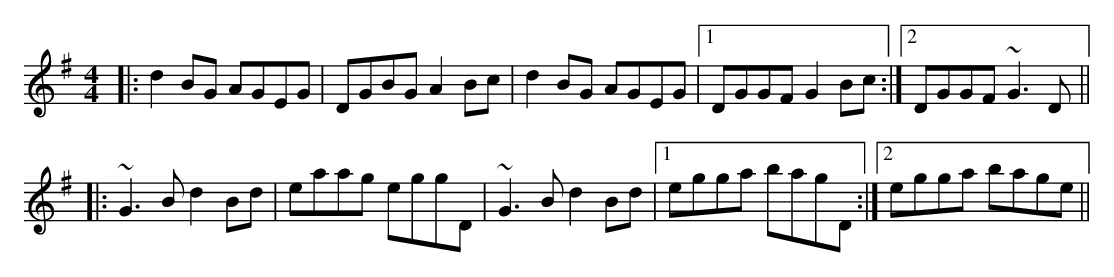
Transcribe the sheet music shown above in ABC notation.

X:1
M:4/4
K:G
|:d2BG AGEG|DGBG A2Bc|d2BG AGEG|1 DGGF G2Bc:|2 DGGF ~G3D||
|:~G3B d2Bd|eaag eggD|~G3B d2Bd|1 egga bagD:|2 egga bage||
